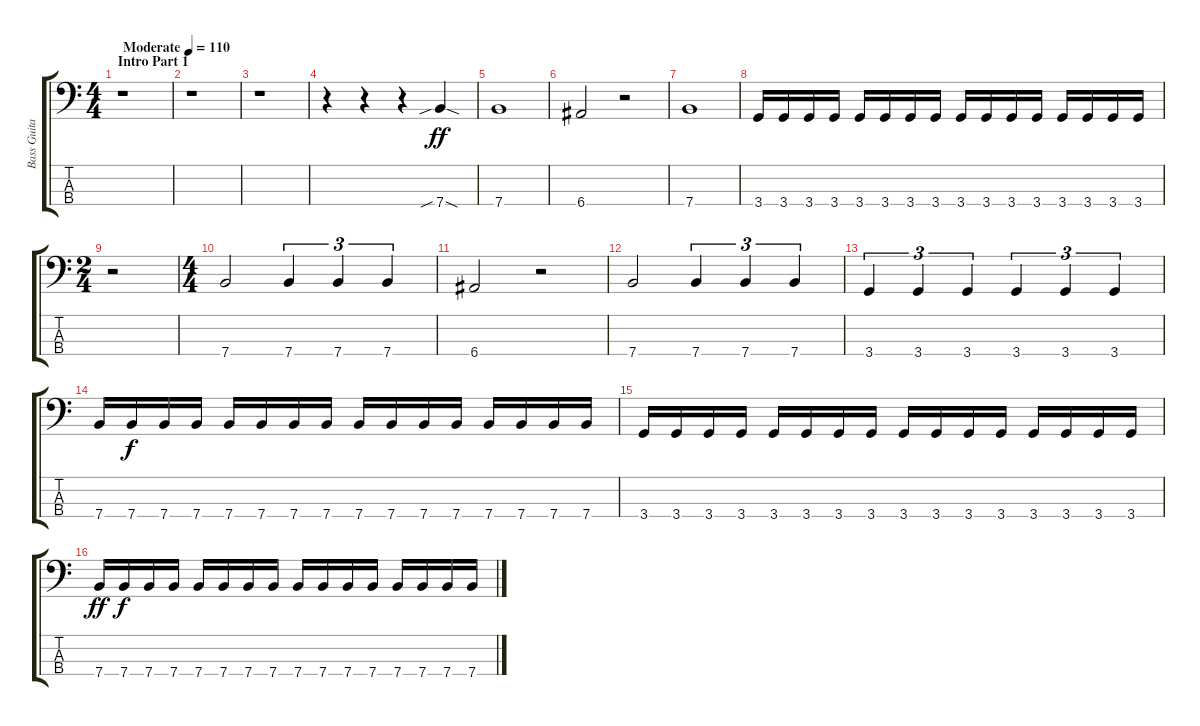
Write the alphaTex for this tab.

\track ("Bass Guitar" "Bass Guita") {instrument electricbasspick}
\staff {score tabs}
\tuning (G2 D2 A1 E1) {hide}
\ts (4 4)
\section ("" "Intro Part 1")
\tempo (110 "Moderate")
\clef f4
\ks c
r.1{dy ff instrument electricbasspick} |
r.1 |
r.1 |
r.4 r.4 r.4 7.4{sib sod}.4 |
7.4.1 |
6.4.2 r.2 |
7.4.1 |
3.4.16 3.4.16 3.4.16 3.4.16 3.4.16 3.4.16 3.4.16 3.4.16 3.4.16 3.4.16 3.4.16 3.4.16 3.4.16 3.4.16 3.4.16 3.4.16 |
\ts (2 4)
r.2 |
\ts (4 4)
7.4.2 7.4.4{tu (3 2)} 7.4.4{tu (3 2)} 7.4.4{tu (3 2)} |
6.4.2 r.2 |
7.4.2 7.4.4{tu (3 2)} 7.4.4{tu (3 2)} 7.4.4{tu (3 2)} |
3.4.4{tu (3 2)} 3.4.4{tu (3 2)} 3.4.4{tu (3 2)} 3.4.4{tu (3 2)} 3.4.4{tu (3 2)} 3.4.4{tu (3 2)} |
7.4.16 7.4.16{dy f} 7.4.16 7.4.16 7.4.16 7.4.16 7.4.16 7.4.16 7.4.16 7.4.16 7.4.16 7.4.16 7.4.16 7.4.16 7.4.16 7.4.16 |
3.4.16 3.4.16 3.4.16 3.4.16 3.4.16 3.4.16 3.4.16 3.4.16 3.4.16 3.4.16 3.4.16 3.4.16 3.4.16 3.4.16 3.4.16 3.4.16 |
7.4.16{dy ff} 7.4.16{dy f} 7.4.16 7.4.16 7.4.16 7.4.16 7.4.16 7.4.16 7.4.16 7.4.16 7.4.16 7.4.16 7.4.16 7.4.16 7.4.16 7.4.16
